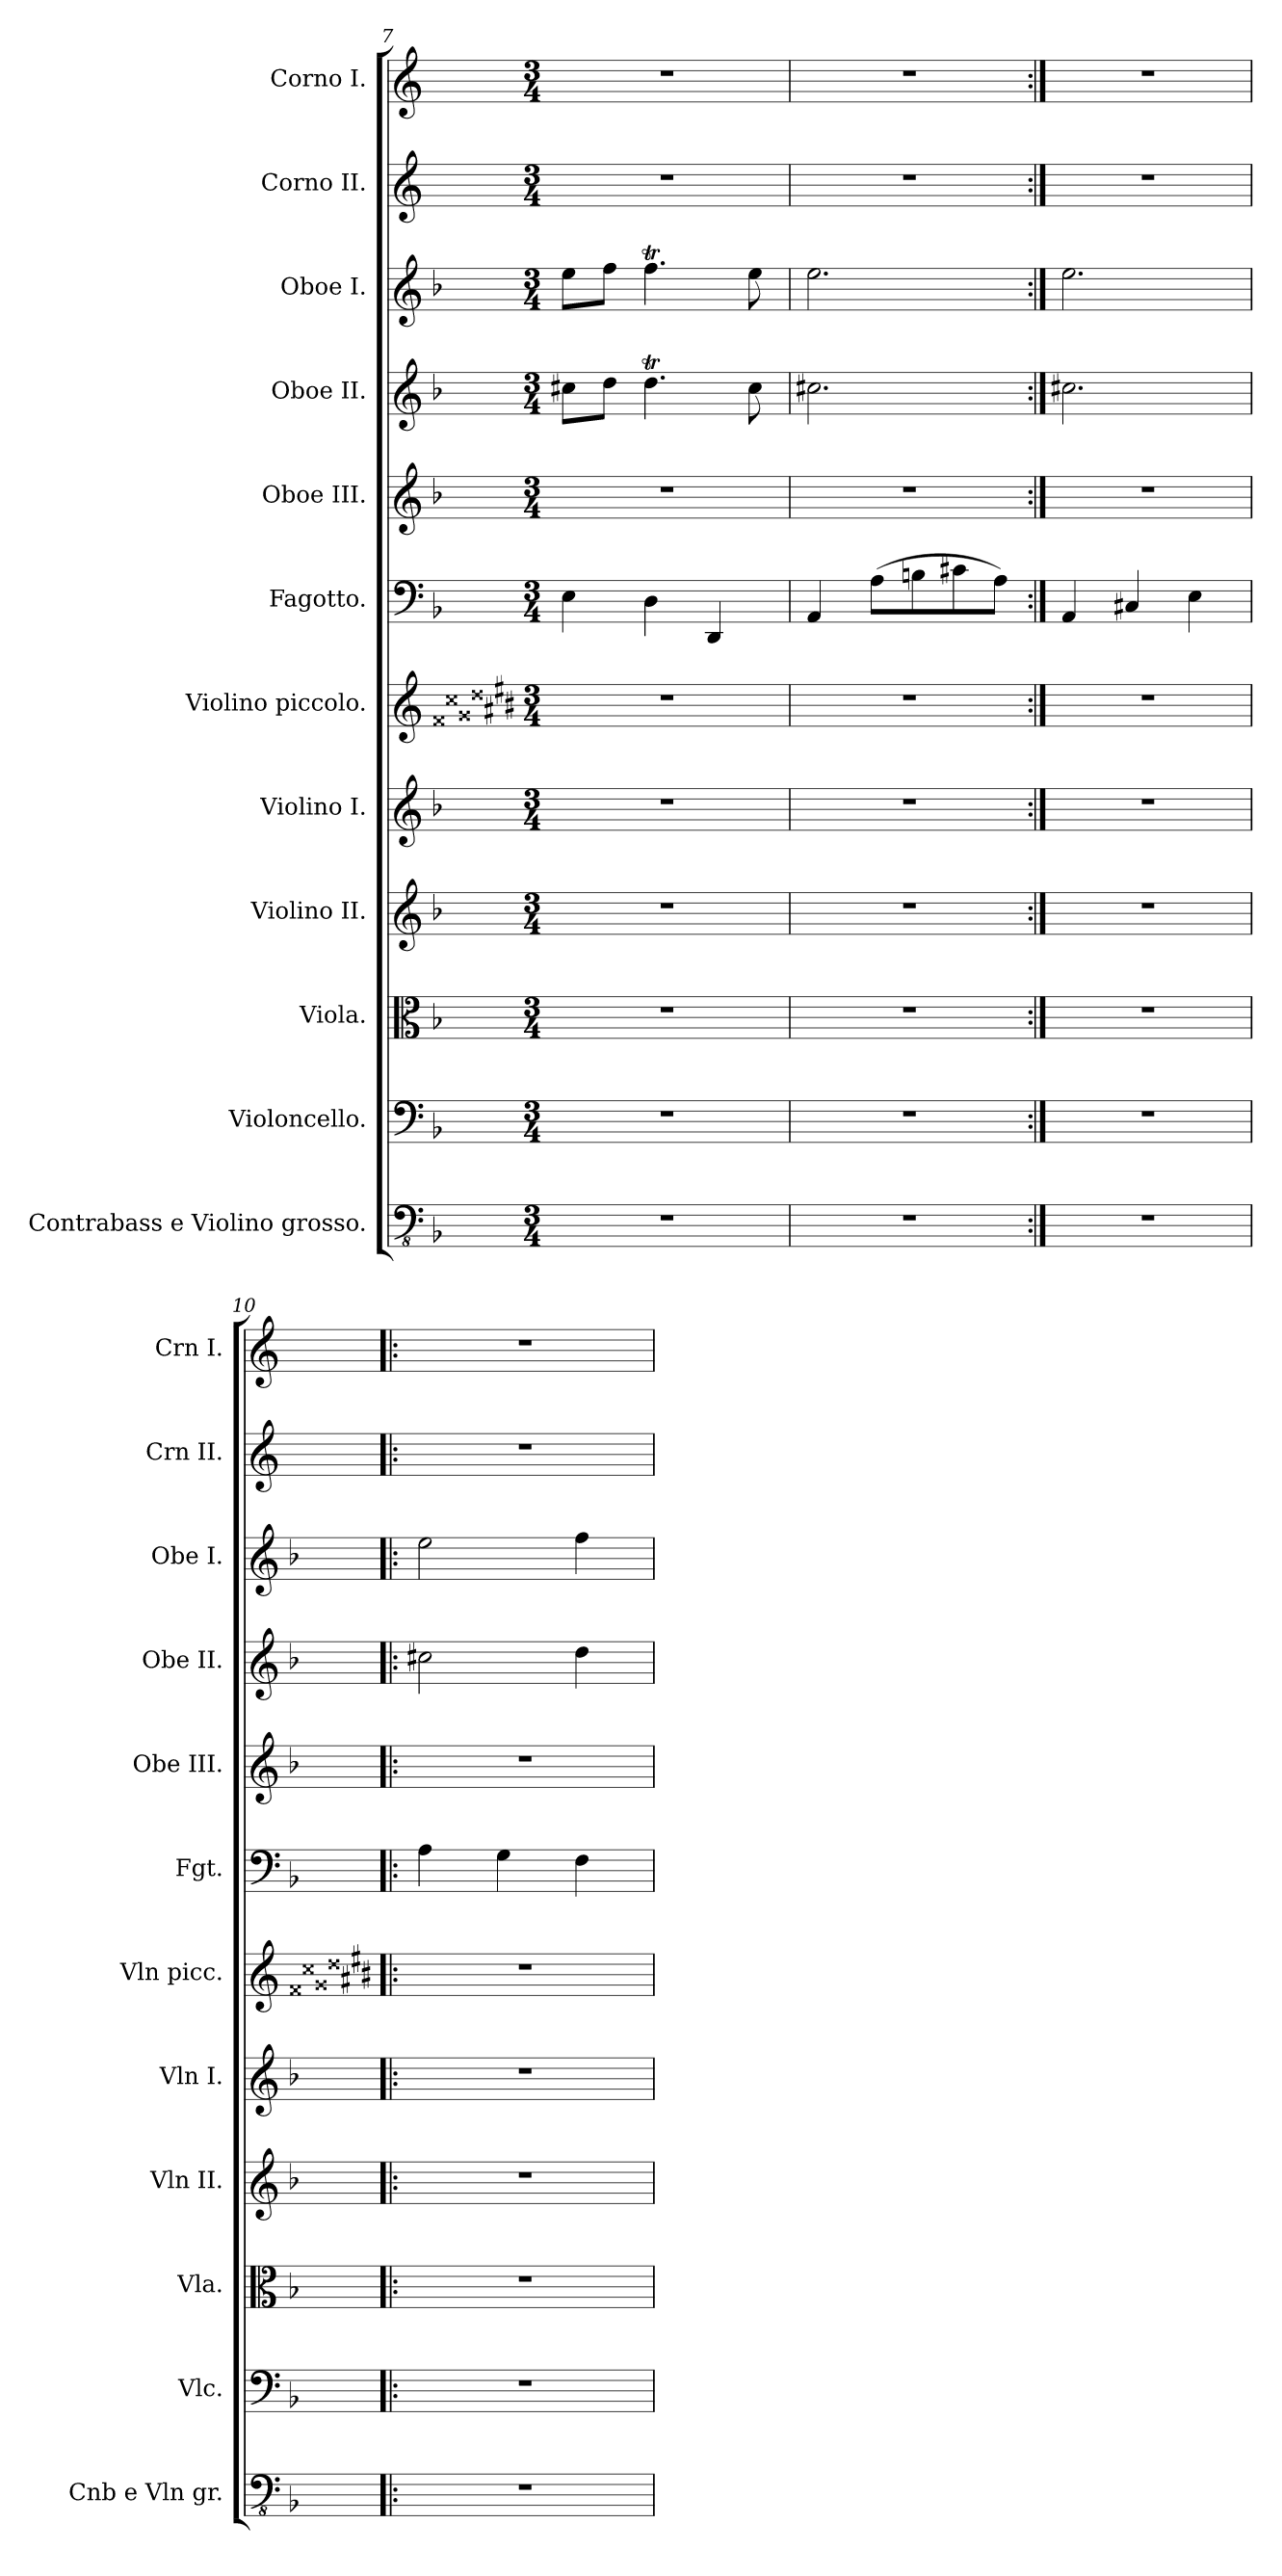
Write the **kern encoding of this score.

**kern	**kern	**kern	**kern	**kern	**kern	**kern	**kern	**kern	**kern	**kern	**kern
*part12	*part11	*part10	*part9	*part8	*part7	*part6	*part5	*part4	*part3	*part2	*part1
*staff12	*staff11	*staff10	*staff9	*staff8	*staff7	*staff6	*staff5	*staff4	*staff3	*staff2	*staff1
*I"Contrabass e Violino grosso.	*I"Violoncello.	*I"Viola.	*I"Violino II.	*I"Violino I.	*I"Violino piccolo.	*I"Fagotto.	*I"Oboe III.	*I"Oboe II.	*I"Oboe I.	*I"Corno II.	*I"Corno I.
*I'Cnb e Vln gr.	*I'Vlc.	*I'Vla.	*I'Vln II.	*I'Vln I.	*I'Vln picc.	*I'Fgt.	*I'Obe III.	*I'Obe II.	*I'Obe I.	*I'Crn II.	*I'Crn I.
*clefFv4	*clefF4	*clefC3	*clefG2	*clefG2	*clefG2	*clefF4	*clefG2	*clefG2	*clefG2	*clefG2	*clefG2
*ITrd7c12	*	*	*	*	*ITrd-1c-3	*	*	*	*	*ITrd4c7	*ITrd4c7
*k[b-]	*k[b-]	*k[b-]	*k[b-]	*k[b-]	*k[f##c##g##d##a#e#b#]	*k[b-]	*k[b-]	*k[b-]	*k[b-]	*k[b-]	*k[b-]
*M3/4	*M3/4	*M3/4	*M3/4	*M3/4	*M3/4	*M3/4	*M3/4	*M3/4	*M3/4	*M3/4	*M3/4
=7	=7	=7	=7	=7	=7	=7	=7	=7	=7	=7	=7
2.r	2.r	2.r	2.r	2.r	2.r	4E\	2.r	8cc#X\L	8ee\L	2.r	2.r
.	.	.	.	.	.	.	.	8dd\J	8ff\J	.	.
.	.	.	.	.	.	4D\	.	4.ddT\	4.ffT\	.	.
.	.	.	.	.	.	4DD/	.	.	.	.	.
.	.	.	.	.	.	.	.	8cc#\	8ee\	.	.
!!LO:PB:g=z
=8	=8	=8	=8	=8	=8	=8	=8	=8	=8	=8	=8
2.r	2.r	2.r	2.r	2.r	2.r	4AA/	2.r	2.cc#X\	2.ee\	2.r	2.r
.	.	.	.	.	.	(>8A\L	.	.	.	.	.
.	.	.	.	.	.	8Bn\	.	.	.	.	.
.	.	.	.	.	.	8c#X\	.	.	.	.	.
.	.	.	.	.	.	8A\J)	.	.	.	.	.
=9:|!	=9:|!	=9:|!	=9:|!	=9:|!	=9:|!	=9:|!	=9:|!	=9:|!	=9:|!	=9:|!	=9:|!
2.r	2.r	2.r	2.r	2.r	2.r	4AA/	2.r	2.cc#X\	2.ee\	2.r	2.r
.	.	.	.	.	.	4C#X/	.	.	.	.	.
.	.	.	.	.	.	4E\	.	.	.	.	.
=10!|:	=10!|:	=10!|:	=10!|:	=10!|:	=10!|:	=10!|:	=10!|:	=10!|:	=10!|:	=10!|:	=10!|:
2.r	2.r	2.r	2.r	2.r	2.r	4A\	2.r	2cc#X\	2ee\	2.r	2.r
.	.	.	.	.	.	4G\	.	.	.	.	.
.	.	.	.	.	.	4F\	.	4dd\	4ff\	.	.
=	=	=	=	=	=	=	=	=	=	=	=
*-	*-	*-	*-	*-	*-	*-	*-	*-	*-	*-	*-
